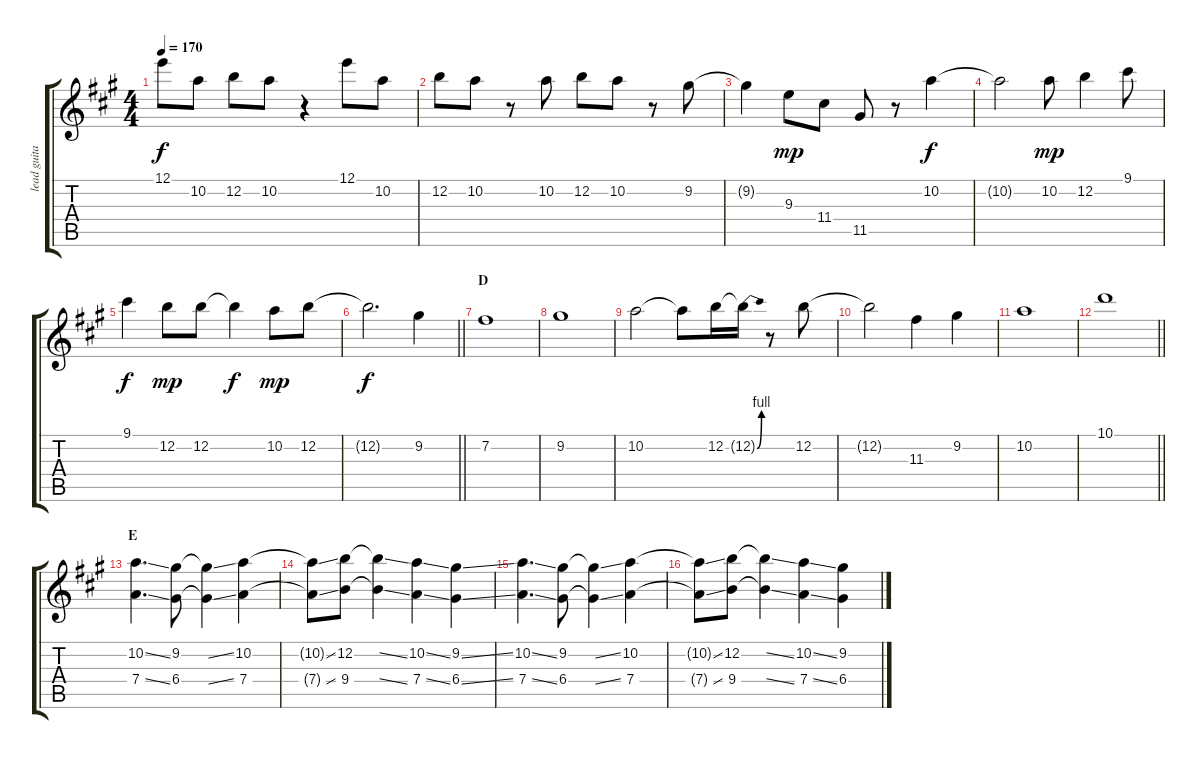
\track ("lead guitar" "lead guita") {instrument overdrivenguitar}
\staff {score tabs}
\tuning (E4 B3 G3 D3 A2 E2) {hide}
\ts (4 4)
\tempo 170
\clef g2
\ks a
12.1.8{dy f} 10.2.8 12.2.8 10.2.8 r.4 12.1.8 10.2.8 |
12.2.8 10.2.8 r.8 10.2.8 12.2.8 10.2.8 r.8 9.2.8 |
9.2{t}.4 9.3.8{dy mp} 11.4.8 11.5.8 r.8 10.2.4{dy f} |
10.2{t}.2 10.2.8{dy mp} 12.2.4 9.1.8 |
9.1.4{dy f} 12.2.8{dy mp} 12.2.8 12.2{t}.4{dy f} 10.2.8{dy mp} 12.2.8 |
\barLineRight lightlight
12.2{t}.2{d dy f} 9.2.4 |
\section ("" "D")
7.2.1 |
9.2.1 |
10.2.2 10.2{t}.8 12.2.16 12.2{be (bend 0 0 60 4) t}.16 r.8 12.2.8 |
12.2{t}.2 11.3.4 9.2.4 |
10.2.1 |
\barLineRight lightlight
10.1.1 |
\section ("" "E")
(10.2{ss} 7.4{ss}).4{d} (9.2 6.4).8 (9.2{ss t} 6.4{ss t}).4 (10.2 7.4).4 |
(10.2{ss t} 7.4{ss t}).8 (12.2 9.4).8 (12.2{ss t} 9.4{ss t}).4 (10.2{ss} 7.4{ss}).4 (9.2{ss} 6.4{ss}).4 |
(10.2{ss} 7.4{ss}).4{d} (9.2 6.4).8 (9.2{ss t} 6.4{ss t}).4 (10.2 7.4).4 |
(10.2{ss t} 7.4{ss t}).8 (12.2 9.4).8 (12.2{ss t} 9.4{ss t}).4 (10.2{ss} 7.4{ss}).4 (9.2{ss} 6.4{ss}).4
